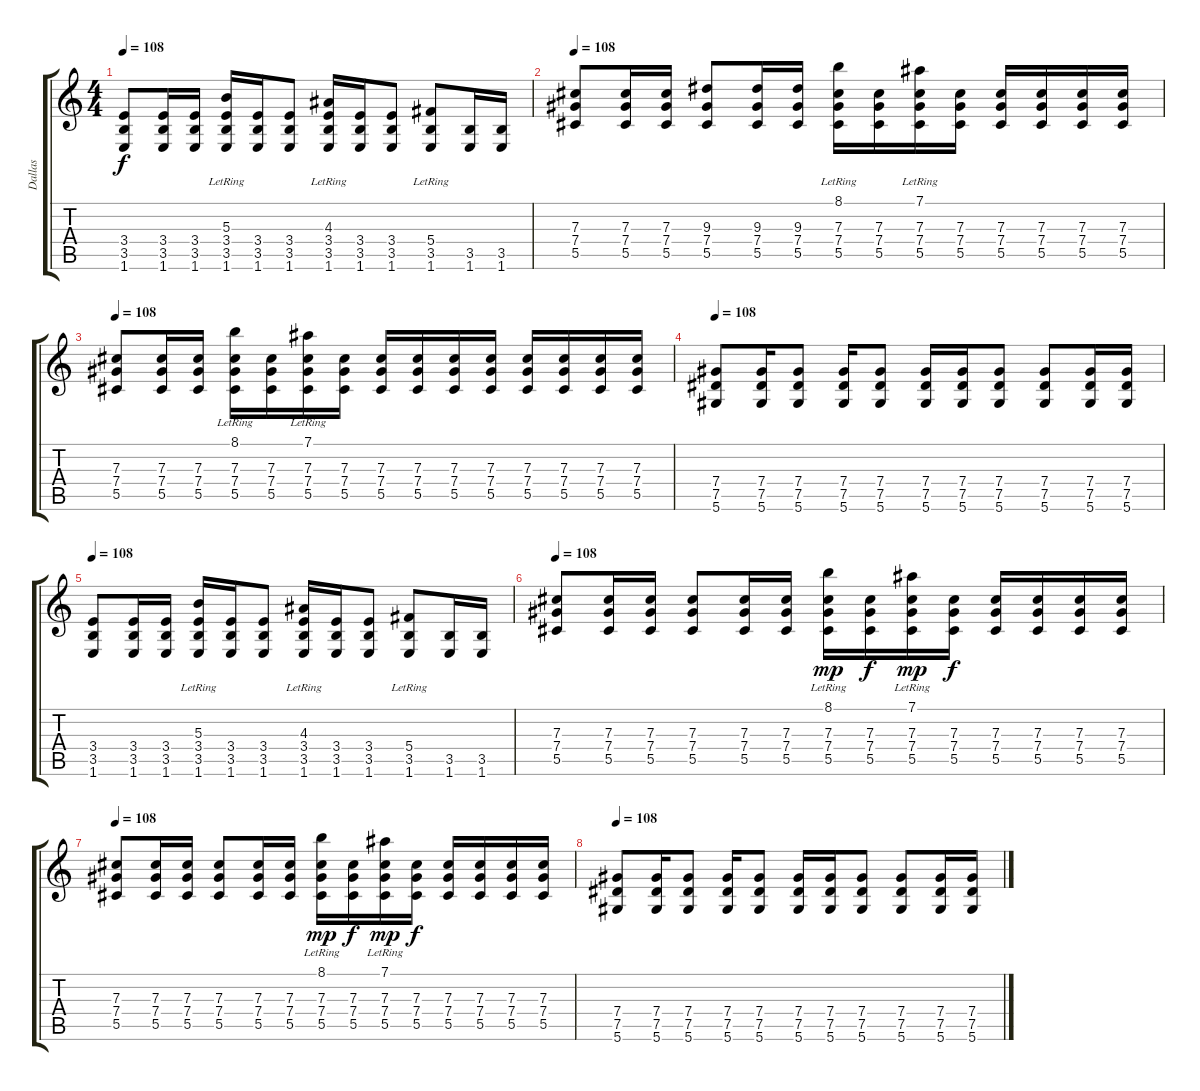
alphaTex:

\track ("Dallas" "Dallas") {instrument overdrivenguitar}
\staff {score tabs}
\tuning (Eb4 Bb3 Gb3 Db3 Ab2 Eb2) {hide}
\ts (4 4)
\tempo 108
\clef g2
\ks c
(3.4 3.5 1.6).8{dy f} (3.4 3.5 1.6).16 (3.4 3.5 1.6).16 (5.3{lr} 3.4 3.5 1.6).16 (3.4 3.5 1.6).16 (3.4 3.5 1.6).8 (4.3{lr} 3.4 3.5 1.6).16 (3.4 3.5 1.6).16 (3.4 3.5 1.6).8 (5.4{lr} 3.5 1.6).8 (3.5 1.6).16 (3.5 1.6).16 |
\tempo 108
(7.3 7.4 5.5).8 (7.3 7.4 5.5).16 (7.3 7.4 5.5).16 (9.3 7.4 5.5).8 (9.3 7.4 5.5).16 (9.3 7.4 5.5).16 (8.1{lr} 7.3 7.4 5.5).16 (7.3 7.4 5.5).16 (7.1{lr} 7.3 7.4 5.5).16 (7.3 7.4 5.5).16 (7.3 7.4 5.5).16 (7.3 7.4 5.5).16 (7.3 7.4 5.5).16 (7.3 7.4 5.5).16 |
\tempo 108
(7.3 7.4 5.5).8 (7.3 7.4 5.5).16 (7.3 7.4 5.5).16 (8.1{lr} 7.3 7.4 5.5).16 (7.3 7.4 5.5).16 (7.1{lr} 7.3 7.4 5.5).16 (7.3 7.4 5.5).16 (7.3 7.4 5.5).16 (7.3 7.4 5.5).16 (7.3 7.4 5.5).16 (7.3 7.4 5.5).16 (7.3 7.4 5.5).16 (7.3 7.4 5.5).16 (7.3 7.4 5.5).16 (7.3 7.4 5.5).16 |
\tempo 108
(7.4 7.5 5.6).8 (7.4 7.5 5.6).16 (7.4 7.5 5.6).8 (7.4 7.5 5.6).16 (7.4 7.5 5.6).8 (7.4 7.5 5.6).16 (7.4 7.5 5.6).16 (7.4 7.5 5.6).8 (7.4 7.5 5.6).8 (7.4 7.5 5.6).16 (7.4 7.5 5.6).16 |
\tempo 108
(3.4 3.5 1.6).8 (3.4 3.5 1.6).16 (3.4 3.5 1.6).16 (5.3{lr} 3.4 3.5 1.6).16 (3.4 3.5 1.6).16 (3.4 3.5 1.6).8 (4.3{lr} 3.4 3.5 1.6).16 (3.4 3.5 1.6).16 (3.4 3.5 1.6).8 (5.4{lr} 3.5 1.6).8 (3.5 1.6).16 (3.5 1.6).16 |
\tempo 108
(7.3 7.4 5.5).8 (7.3 7.4 5.5).16 (7.3 7.4 5.5).16 (7.3 7.4 5.5).8 (7.3 7.4 5.5).16 (7.3 7.4 5.5).16 (8.1{lr} 7.3 7.4 5.5).16{dy mp} (7.3 7.4 5.5).16{dy f} (7.1{lr} 7.3 7.4 5.5).16{dy mp} (7.3 7.4 5.5).16{dy f} (7.3 7.4 5.5).16 (7.3 7.4 5.5).16 (7.3 7.4 5.5).16 (7.3 7.4 5.5).16 |
\tempo 108
(7.3 7.4 5.5).8 (7.3 7.4 5.5).16 (7.3 7.4 5.5).16 (7.3 7.4 5.5).8 (7.3 7.4 5.5).16 (7.3 7.4 5.5).16 (8.1{lr} 7.3 7.4 5.5).16{dy mp} (7.3 7.4 5.5).16{dy f} (7.1{lr} 7.3 7.4 5.5).16{dy mp} (7.3 7.4 5.5).16{dy f} (7.3 7.4 5.5).16 (7.3 7.4 5.5).16 (7.3 7.4 5.5).16 (7.3 7.4 5.5).16 |
\tempo 108
(7.4 7.5 5.6).8 (7.4 7.5 5.6).16 (7.4 7.5 5.6).8 (7.4 7.5 5.6).16 (7.4 7.5 5.6).8 (7.4 7.5 5.6).16 (7.4 7.5 5.6).16 (7.4 7.5 5.6).8 (7.4 7.5 5.6).8 (7.4 7.5 5.6).16 (7.4 7.5 5.6).16
